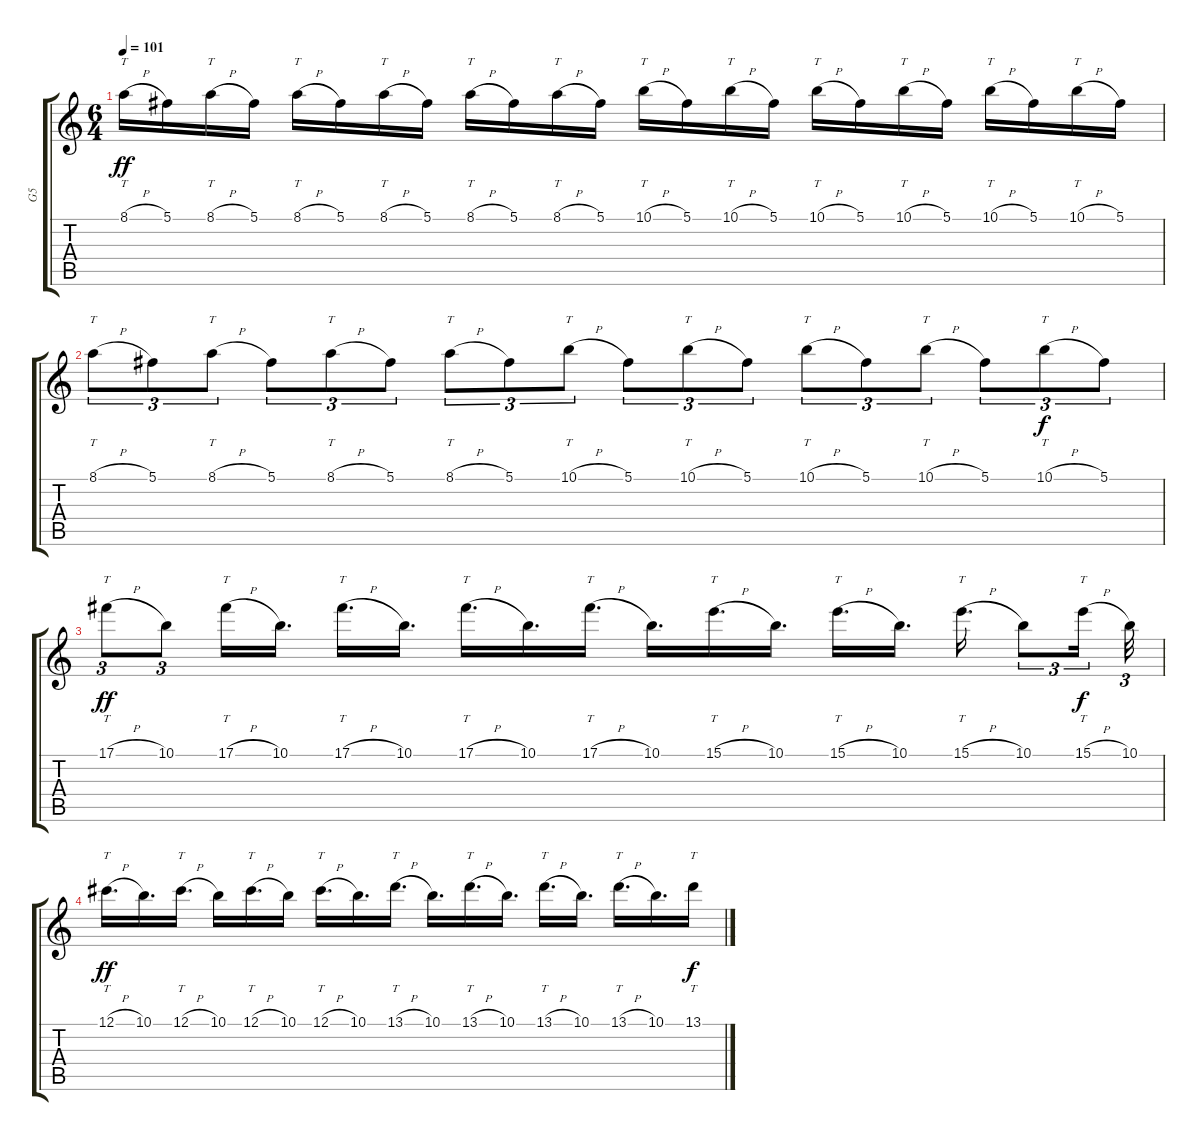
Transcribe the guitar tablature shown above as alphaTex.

\track ("G5" "G5") {instrument distortionguitar}
\staff {score tabs}
\tuning (Db4 Ab3 E3 B2 Gb2 B1) {hide}
\ts (6 4)
\tempo 101
\clef g2
\ks c
8.1{h}.16{tt dy ff} 5.1.16 8.1{h}.16{tt} 5.1.16 8.1{h}.16{tt} 5.1.16 8.1{h}.16{tt} 5.1.16 8.1{h}.16{tt} 5.1.16 8.1{h}.16{tt} 5.1.16 10.1{h}.16{tt} 5.1.16 10.1{h}.16{tt} 5.1.16 10.1{h}.16{tt} 5.1.16 10.1{h}.16{tt} 5.1.16 10.1{h}.16{tt} 5.1.16 10.1{h}.16{tt} 5.1.16 |
8.1{h}.8{tt tu (3 2)} 5.1.8{tu (3 2)} 8.1{h}.8{tt tu (3 2)} 5.1.8{tu (3 2)} 8.1{h}.8{tt tu (3 2)} 5.1.8{tu (3 2)} 8.1{h}.8{tt tu (3 2)} 5.1.8{tu (3 2)} 10.1{h}.8{tt tu (3 2)} 5.1.8{tu (3 2)} 10.1{h}.8{tt tu (3 2)} 5.1.8{tu (3 2)} 10.1{h}.8{tt tu (3 2)} 5.1.8{tu (3 2)} 10.1{h}.8{tt tu (3 2)} 5.1.8{tu (3 2)} 10.1{h}.8{tt tu (3 2) dy f} 5.1.8{tu (3 2)} |
17.1{h}.8{tt tu (3 2) dy ff balance 16} 10.1.8{tu (3 2)} 17.1{h}.16{tt} 10.1.16{d} 17.1{h}.16{tt d} 10.1.16{d} 17.1{h}.16{tt d} 10.1.16{d} 17.1{h}.16{tt d} 10.1.16{d} 15.1{h}.16{tt d} 10.1.16{d} 15.1{h}.16{tt d} 10.1.16{d} 15.1{h}.16{tt d} 10.1.8{tu (3 2)} 15.1{h}.16{tt tu (3 2) dy f} 10.1.32{tu (3 2)} |
12.1{h}.16{tt d dy ff} 10.1.16{d} 12.1{h}.16{tt d} 10.1.16 12.1{h}.16{tt d} 10.1.16 12.1{h}.16{tt d} 10.1.16{d} 13.1{h}.16{tt d} 10.1.16{d} 13.1{h}.16{tt d} 10.1.16{d} 13.1{h}.16{tt d} 10.1.16{d} 13.1{h}.16{tt d} 10.1.16{d} 13.1.16{tt dy f}
